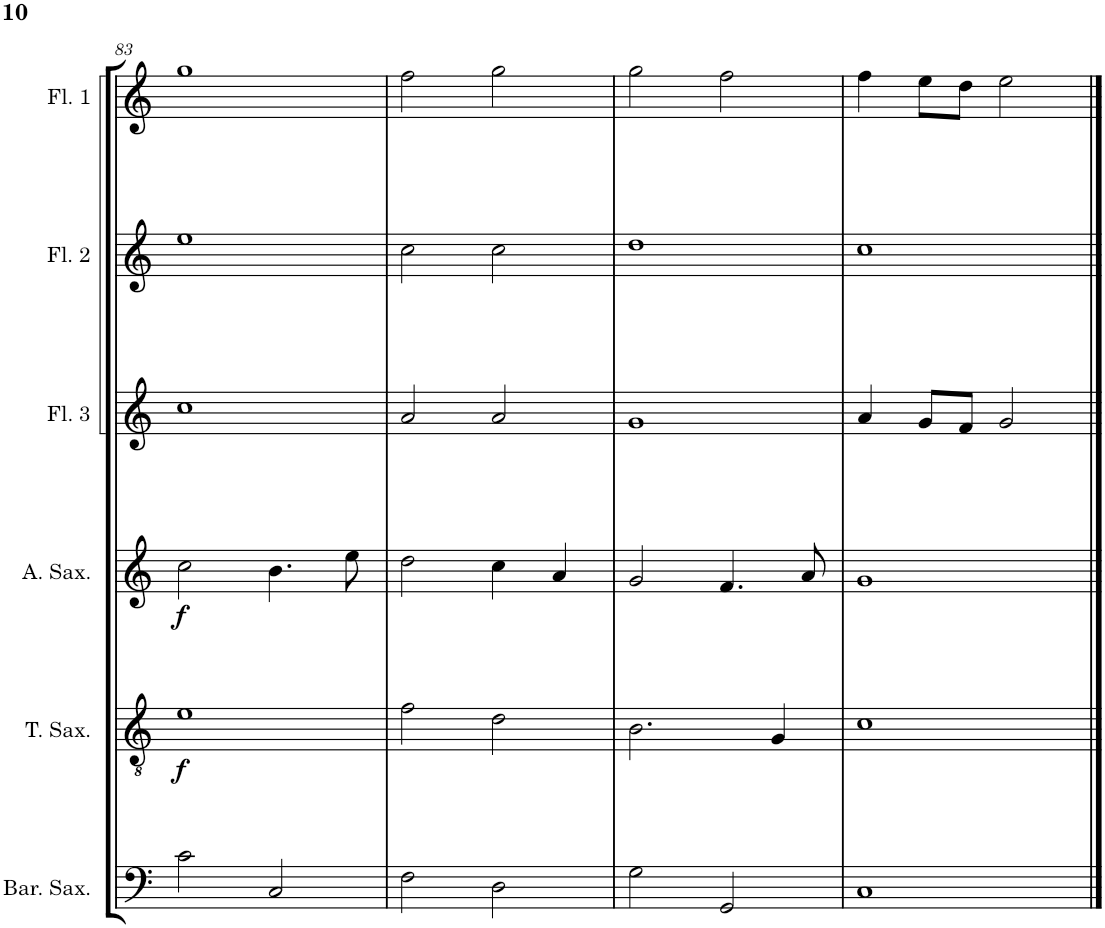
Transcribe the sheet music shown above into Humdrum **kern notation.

**kern	**kern	**dynam	**kern	**dynam	**kern	**kern	**kern
*part6	*part5	*part5	*part4	*part4	*part3	*part2	*part1
*staff6	*staff5	*staff5	*staff4	*staff4	*staff3	*staff2	*staff1
*I"Baritone Saxophone	*I"Tenor Saxophone	*	*I"Alto Saxophone	*	*I"Flute 3	*I"Flute 2	*I"Flute 1
*I'Bar. Sax.	*I'T. Sax.	*	*I'A. Sax.	*	*I'Fl. 3	*I'Fl. 2	*I'Fl. 1
!!LO:PB:g=z
*clefF4	*clefGv2	*	*clefG2	*	*clefG2	*clefG2	*clefG2
*Trd12c21	*Trd8c14	*	*Trd5c9	*	*	*	*
*k[]	*k[]	*	*k[]	*	*k[]	*k[]	*k[]
*M4/4	*M4/4	*	*M4/4	*	*M4/4	*M4/4	*M4/4
=83	=83	=83	=83	=83	=83	=83	=83
!	!	!LO:DY:b	!	!LO:DY:b	!	!	!
2c\	1e	f	2cc\	f	1cc	1ee	1gg
2C/	.	.	4.b\	.	.	.	.
.	.	.	8ee\	.	.	.	.
=84	=84	=84	=84	=84	=84	=84	=84
2F\	2f\	.	2dd\	.	2a/	2cc\	2ff\
2D\	2d\	.	4cc\	.	2a/	2cc\	2gg\
.	.	.	4a/	.	.	.	.
=85	=85	=85	=85	=85	=85	=85	=85
2G\	2.B\	.	2g/	.	1g	1dd	2gg\
2GG/	.	.	4.f/	.	.	.	2ff\
.	4G/	.	.	.	.	.	.
.	.	.	8a/	.	.	.	.
=86	=86	=86	=86	=86	=86	=86	=86
1C	1c	.	1g	.	4a/	1cc	4ff\
.	.	.	.	.	8g/L	.	8ee\L
.	.	.	.	.	8f/J	.	8dd\J
.	.	.	.	.	2g/	.	2ee\
==	==	==	==	==	==	==	==
*-	*-	*-	*-	*-	*-	*-	*-
